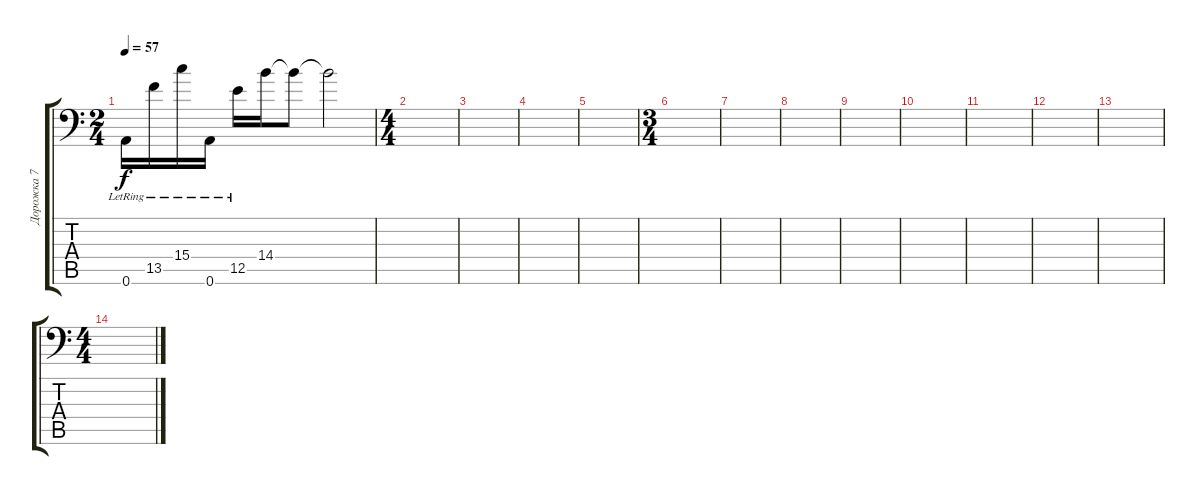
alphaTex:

\track ("Дорожка 7" "Дорожка 7") {instrument electricguitarjazz}
\staff {score tabs}
\tuning (B3 Gb3 D3 A2 E2 A1) {hide}
\ts (2 4)
\tempo 57
\clef f4
\ks c
0.6{lr}.16{dy f} 13.5{lr}.16 15.4{lr}.16 0.6{lr}.16 12.5{lr}.16 14.4.16 14.4{t}.8 14.4{t}.2 |
\ts (4 4)
|
|
|
|
\ts (3 4)
|
|
|
|
|
|
|
|
\ts (4 4)
